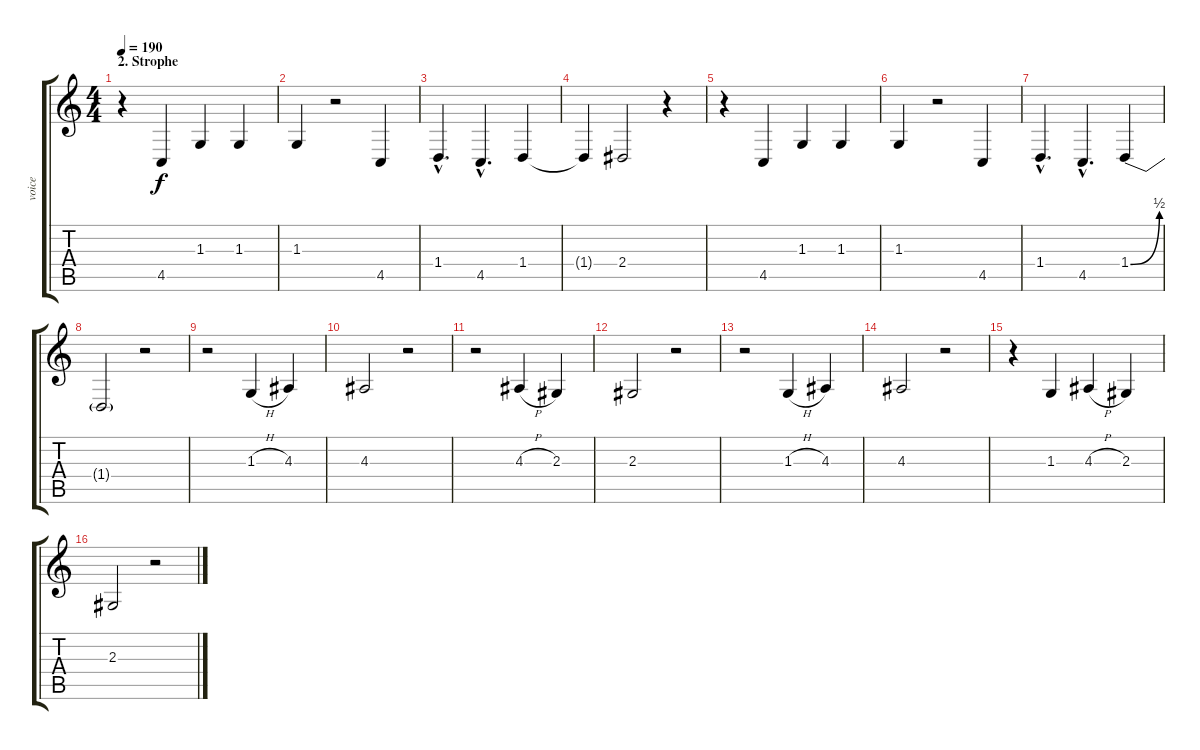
\track ("voice" "voice") {instrument lead8bassandlead}
\staff {score tabs}
\tuning (Eb4 Bb3 Gb3 Db3 Ab2 Eb2) {hide}
\ts (4 4)
\section ("" "2. Strophe")
\tempo 190
\clef g2
\ks c
r.4{dy f} 4.5.4 1.3.4 1.3.4 |
1.3.4 r.2 4.5.4 |
1.4{hac}.4{d} 4.5{hac}.4{d} 1.4.4 |
1.4{t}.4 2.4.2 r.4 |
r.4 4.5.4 1.3.4 1.3.4 |
1.3.4 r.2 4.5.4 |
1.4{hac}.4{d} 4.5{hac}.4{d} 1.4{be (bend 0 0 60 2)}.4 |
1.4{t}.2 r.2 |
r.2 1.3{h}.4 4.3.4 |
4.3.2 r.2 |
r.2 4.3{h}.4 2.3.4 |
2.3.2 r.2 |
r.2 1.3{h}.4 4.3.4 |
4.3.2 r.2 |
r.4 1.3.4 4.3{h}.4 2.3.4 |
2.3.2 r.2
